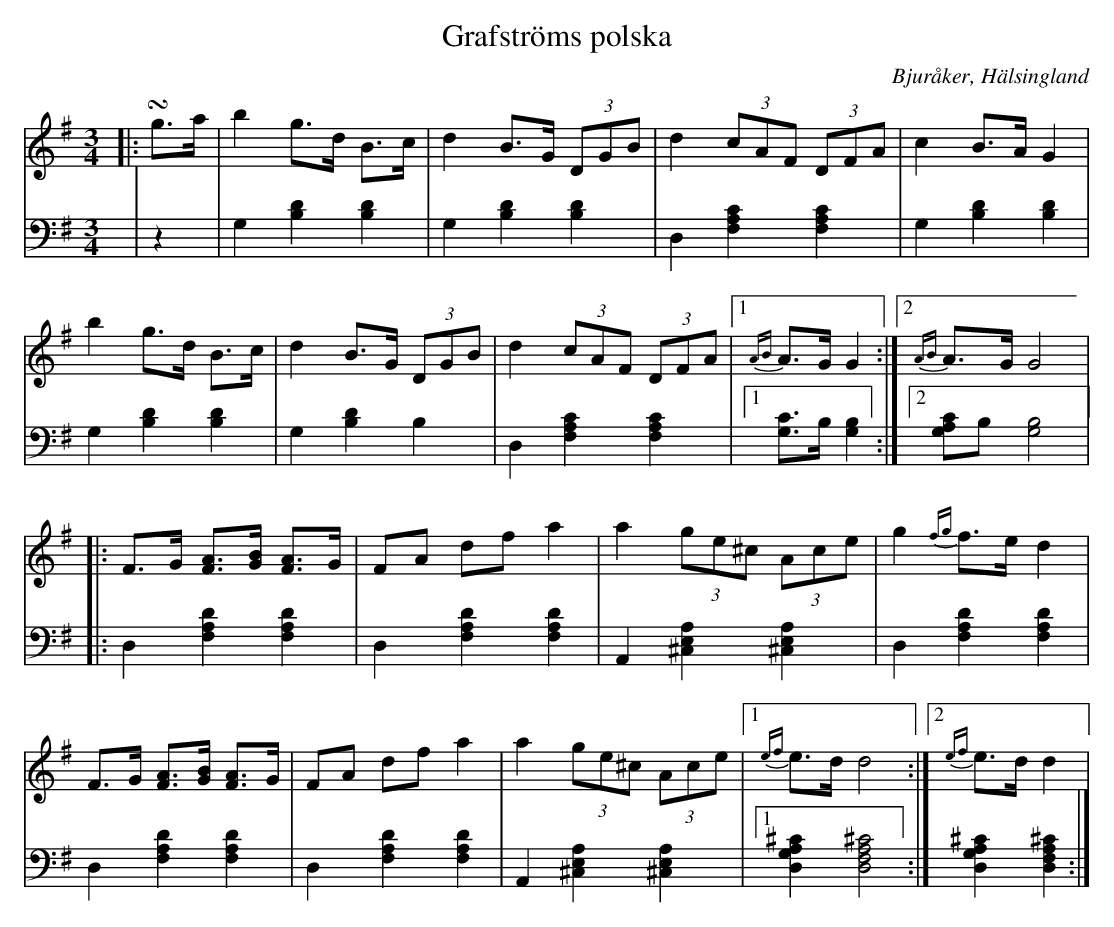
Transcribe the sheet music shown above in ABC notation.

X:1
T: Grafströms polska
O: Bjuråker, Hälsingland
M: 3/4
L: 1/8
K: G
V:1
V:2
V: 1
|:!turn!g>a|b2 g>d B>c|d2 B>G (3DGB|d2 (3cAF (3DFA|c2 B>A G2|
b2 g>d B>c|d2 B>G (3DGB|d2 (3cAF (3DFA|1 {AB}A>G G2:|2 {AB}A>G G4|
|:F>G [FA]>[GB] [FA]>G |FA df a2 |a2 (3ge^c (3Ace |g2 {fg}f>e d2 |
F>G [FA]>[GB] [FA]>G |FA df a2 |a2 (3ge^c (3Ace |1 {ef}e>d d4:|2 {ef}e>d d2|
V:2 clef=bass
 |z2 | G,2 [B,2D2] [B,2D2]| G,2 [B,2D2] [B,2D2]|D,2 [F,2A,2C2] [F,2A,2C2]| G,2 [B,2D2] [B,2D2]|
G,2 [B,2D2] [B,2D2]|G,2 [B,2D2] B,2|D,2 [F,2A,2C2] [F,2A,2C2]|1 [G,C]>B, [G,2B,2]:|2 [G,A,C]B, [G,4B,4]
|:D,2 [F,2A,2D2] [F,2A,2D2]|D,2 [F,2A,2D2] [F,2A,2D2]| A,,2 [^C,2E,2A,2] [^C,2E,2A,2]|D,2 [F,2A,2D2] [F,2A,2D2] |
D,2 [F,2A,2D2] [F,2A,2D2] | D,2 [F,2A,2D2] [F,2A,2D2] | A,,2 [^C,2E,2A,2] [^C,2E,2A,2]|1 [D,2G,2A,2^C2] [D,4F,4A,4^C4]:| 2[D,2G,2A,2^C2] [D,2F,2A,2^C2]:|
